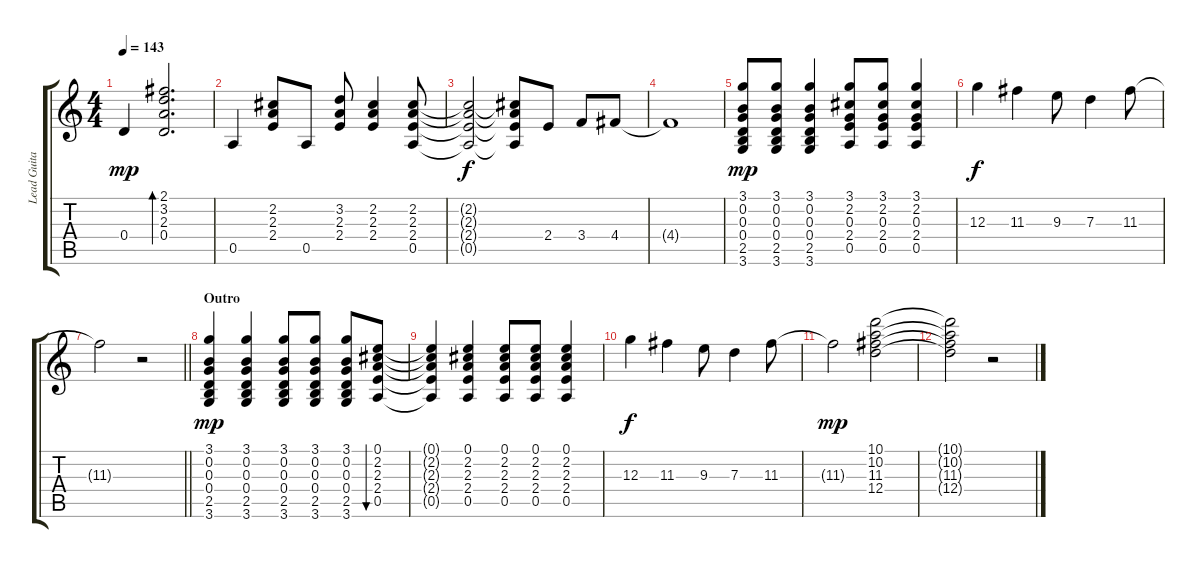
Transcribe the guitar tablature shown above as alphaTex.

\track ("Lead Guitar" "Lead Guita") {instrument acousticguitarsteel}
\staff {score tabs}
\tuning (E4 B3 G3 D3 A2 E2) {hide}
\ts (4 4)
\tempo 143
\clef g2
\ks c
0.4{t}.4{dy mp} (2.1 3.2 2.3 0.4).2{d bd 240} |
0.5.4 (2.2 2.3 2.4).8 0.5.8 (3.2 2.3 2.4).8 (2.2 2.3 2.4).4 (2.2 2.3 2.4 0.5).8 |
(2.2{t} 2.3{t} 2.4{t} 0.5{t}).2{dy f} (2.2{t} 2.3{t} 2.4{t} 0.5{t}).8 2.4.8 3.4.8 4.4.8 |
4.4{t}.1 |
(3.1 0.2 0.3 0.4 2.5 3.6).8{dy mp} (3.1 0.2 0.3 0.4 2.5 3.6).8 (3.1 0.2 0.3 0.4 2.5 3.6).4 (3.1 2.2 0.3 2.4 0.5).8 (3.1 2.2 0.3 2.4 0.5).8 (3.1 2.2 0.3 2.4 0.5).4 |
12.3.4{dy f} 11.3.4 9.3.8 7.3.4 11.3.8 |
\barLineRight lightlight
11.3{t}.2 r.2 |
\section ("" "Outro")
(3.1 0.2 0.3 0.4 2.5 3.6).4{dy mp} (3.1 0.2 0.3 0.4 2.5 3.6).4 (3.1 0.2 0.3 0.4 2.5 3.6).8 (3.1 0.2 0.3 0.4 2.5 3.6).8 (3.1 0.2 0.3 0.4 2.5 3.6).8 (0.1 2.2 2.3 2.4 0.5).8{bu 60} |
(0.1{t} 2.2{t} 2.3{t} 2.4{t} 0.5{t}).4 (0.1 2.2 2.3 2.4 0.5).4 (0.1 2.2 2.3 2.4 0.5).8 (0.1 2.2 2.3 2.4 0.5).8 (0.1 2.2 2.3 2.4 0.5).4 |
12.3.4{dy f} 11.3.4 9.3.8 7.3.4 11.3.8 |
11.3{t}.2{dy mp} (10.1 10.2 11.3 12.4).2 |
(10.1{t} 10.2{t} 11.3{t} 12.4{t}).2 r.2
